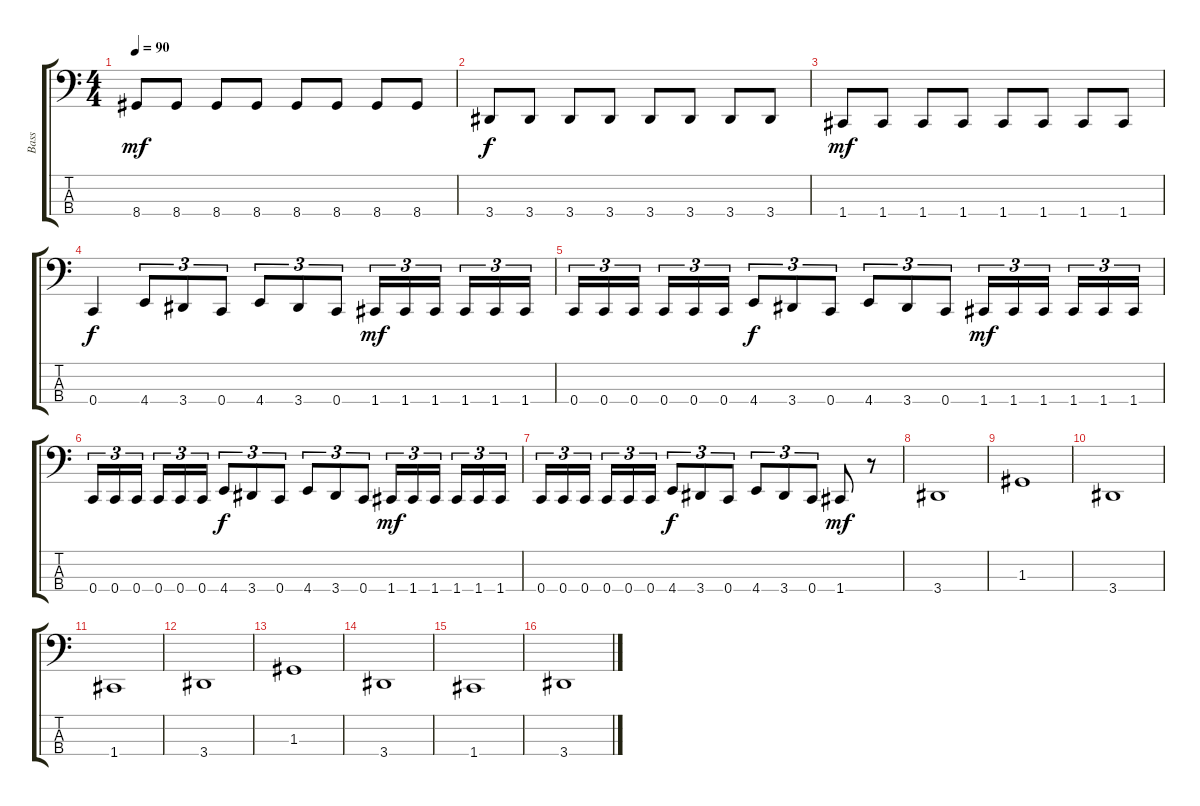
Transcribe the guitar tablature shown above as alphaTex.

\track ("Bass" "Bass") {instrument electricbassfinger}
\staff {score tabs}
\tuning (F2 C2 G1 C1) {hide}
\ts (4 4)
\tempo 90
\clef f4
\ks c
8.4.8{dy mf} 8.4.8 8.4.8 8.4.8 8.4.8 8.4.8 8.4.8 8.4.8 |
3.4.8{dy f} 3.4.8 3.4.8 3.4.8 3.4.8 3.4.8 3.4.8 3.4.8 |
1.4.8{dy mf} 1.4.8 1.4.8 1.4.8 1.4.8 1.4.8 1.4.8 1.4.8 |
0.4.4{dy f} 4.4.8{tu (3 2)} 3.4.8{tu (3 2)} 0.4.8{tu (3 2)} 4.4.8{tu (3 2)} 3.4.8{tu (3 2)} 0.4.8{tu (3 2)} 1.4.16{tu (3 2) dy mf} 1.4.16{tu (3 2)} 1.4.16{tu (3 2)} 1.4.16{tu (3 2)} 1.4.16{tu (3 2)} 1.4.16{tu (3 2)} |
0.4.16{tu (3 2)} 0.4.16{tu (3 2)} 0.4.16{tu (3 2)} 0.4.16{tu (3 2)} 0.4.16{tu (3 2)} 0.4.16{tu (3 2)} 4.4.8{tu (3 2) dy f} 3.4.8{tu (3 2)} 0.4.8{tu (3 2)} 4.4.8{tu (3 2)} 3.4.8{tu (3 2)} 0.4.8{tu (3 2)} 1.4.16{tu (3 2) dy mf} 1.4.16{tu (3 2)} 1.4.16{tu (3 2)} 1.4.16{tu (3 2)} 1.4.16{tu (3 2)} 1.4.16{tu (3 2)} |
0.4.16{tu (3 2)} 0.4.16{tu (3 2)} 0.4.16{tu (3 2)} 0.4.16{tu (3 2)} 0.4.16{tu (3 2)} 0.4.16{tu (3 2)} 4.4.8{tu (3 2) dy f} 3.4.8{tu (3 2)} 0.4.8{tu (3 2)} 4.4.8{tu (3 2)} 3.4.8{tu (3 2)} 0.4.8{tu (3 2)} 1.4.16{tu (3 2) dy mf} 1.4.16{tu (3 2)} 1.4.16{tu (3 2)} 1.4.16{tu (3 2)} 1.4.16{tu (3 2)} 1.4.16{tu (3 2)} |
0.4.16{tu (3 2)} 0.4.16{tu (3 2)} 0.4.16{tu (3 2)} 0.4.16{tu (3 2)} 0.4.16{tu (3 2)} 0.4.16{tu (3 2)} 4.4.8{tu (3 2) dy f} 3.4.8{tu (3 2)} 0.4.8{tu (3 2)} 4.4.8{tu (3 2)} 3.4.8{tu (3 2)} 0.4.8{tu (3 2)} 1.4.8{dy mf} r.8 |
3.4.1 |
1.3.1 |
3.4.1 |
1.4.1 |
3.4.1 |
1.3.1 |
3.4.1 |
1.4.1 |
3.4.1
